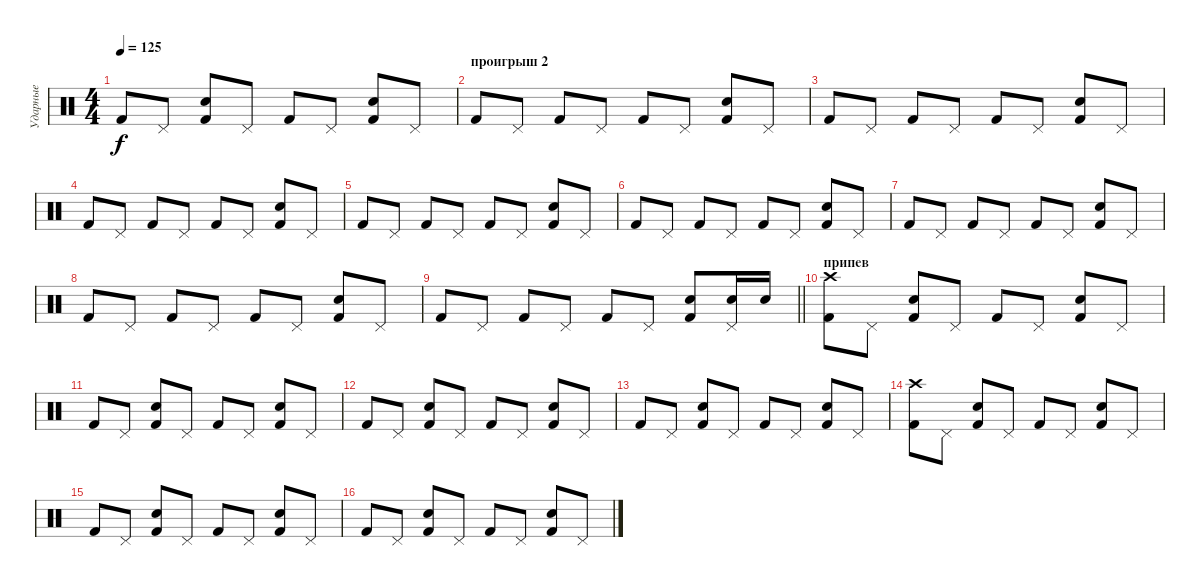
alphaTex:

\track ("Ударные" "Ударные") {instrument percussion}
\staff {score}
\articulation defaults
\ts (4 4)
\tempo 125
\clef neutral
\ks c "Kick (hit) 2".8{dy f} "Pedal Hi-Hat (hit)".8
("Kick (hit) 2" "Snare (hit) 2").8 "Pedal Hi-Hat (hit)".8 "Kick (hit) 2".8 "Pedal Hi-Hat (hit)".8 ("Kick (hit) 2" "Snare (hit) 2").8 "Pedal Hi-Hat (hit)".8 |
\section ("" "проигрыш 2")
"Kick (hit) 2".8 "Pedal Hi-Hat (hit)".8 "Kick (hit) 2".8 "Pedal Hi-Hat (hit)".8 "Kick (hit) 2".8 "Pedal Hi-Hat (hit)".8 ("Kick (hit) 2" "Snare (hit) 2").8 "Pedal Hi-Hat (hit)".8 |
"Kick (hit) 2".8 "Pedal Hi-Hat (hit)".8 "Kick (hit) 2".8 "Pedal Hi-Hat (hit)".8 "Kick (hit) 2".8 "Pedal Hi-Hat (hit)".8 ("Kick (hit) 2" "Snare (hit) 2").8 "Pedal Hi-Hat (hit)".8 |
"Kick (hit) 2".8 "Pedal Hi-Hat (hit)".8 "Kick (hit) 2".8 "Pedal Hi-Hat (hit)".8 "Kick (hit) 2".8 "Pedal Hi-Hat (hit)".8 ("Kick (hit) 2" "Snare (hit) 2").8 "Pedal Hi-Hat (hit)".8 |
"Kick (hit) 2".8 "Pedal Hi-Hat (hit)".8 "Kick (hit) 2".8 "Pedal Hi-Hat (hit)".8 "Kick (hit) 2".8 "Pedal Hi-Hat (hit)".8 ("Kick (hit) 2" "Snare (hit) 2").8 "Pedal Hi-Hat (hit)".8 |
"Kick (hit) 2".8 "Pedal Hi-Hat (hit)".8 "Kick (hit) 2".8 "Pedal Hi-Hat (hit)".8 "Kick (hit) 2".8 "Pedal Hi-Hat (hit)".8 ("Kick (hit) 2" "Snare (hit) 2").8 "Pedal Hi-Hat (hit)".8 |
"Kick (hit) 2".8 "Pedal Hi-Hat (hit)".8 "Kick (hit) 2".8 "Pedal Hi-Hat (hit)".8 "Kick (hit) 2".8 "Pedal Hi-Hat (hit)".8 ("Kick (hit) 2" "Snare (hit) 2").8 "Pedal Hi-Hat (hit)".8 |
"Kick (hit) 2".8 "Pedal Hi-Hat (hit)".8 "Kick (hit) 2".8 "Pedal Hi-Hat (hit)".8 "Kick (hit) 2".8 "Pedal Hi-Hat (hit)".8 ("Kick (hit) 2" "Snare (hit) 2").8 "Pedal Hi-Hat (hit)".8 |
\barLineRight lightlight "Kick (hit) 2".8 "Pedal Hi-Hat (hit)".8 "Kick (hit) 2".8 "Pedal Hi-Hat (hit)".8 "Kick (hit) 2".8 "Pedal Hi-Hat (hit)".8
("Kick (hit) 2" "Snare (hit) 2").8 ("Pedal Hi-Hat (hit)" "Snare (hit) 2").16 "Snare (hit) 2".16 |
\section ("" "припев")
("Kick (hit) 2" "Crash high (hit)").8 "Pedal Hi-Hat (hit)".8 ("Kick (hit) 2" "Snare (hit) 2").8 "Pedal Hi-Hat (hit)".8 "Kick (hit) 2".8 "Pedal Hi-Hat (hit)".8 ("Kick (hit) 2" "Snare (hit) 2").8 "Pedal Hi-Hat (hit)".8 |
"Kick (hit) 2".8 "Pedal Hi-Hat (hit)".8 ("Kick (hit) 2" "Snare (hit) 2").8 "Pedal Hi-Hat (hit)".8 "Kick (hit) 2".8 "Pedal Hi-Hat (hit)".8 ("Kick (hit) 2" "Snare (hit) 2").8 "Pedal Hi-Hat (hit)".8 |
"Kick (hit) 2".8 "Pedal Hi-Hat (hit)".8 ("Kick (hit) 2" "Snare (hit) 2").8 "Pedal Hi-Hat (hit)".8 "Kick (hit) 2".8 "Pedal Hi-Hat (hit)".8 ("Kick (hit) 2" "Snare (hit) 2").8 "Pedal Hi-Hat (hit)".8 |
"Kick (hit) 2".8 "Pedal Hi-Hat (hit)".8 ("Kick (hit) 2" "Snare (hit) 2").8 "Pedal Hi-Hat (hit)".8 "Kick (hit) 2".8 "Pedal Hi-Hat (hit)".8 ("Kick (hit) 2" "Snare (hit) 2").8 "Pedal Hi-Hat (hit)".8 |
("Kick (hit) 2" "Crash high (hit)").8 "Pedal Hi-Hat (hit)".8 ("Kick (hit) 2" "Snare (hit) 2").8 "Pedal Hi-Hat (hit)".8 "Kick (hit) 2".8 "Pedal Hi-Hat (hit)".8 ("Kick (hit) 2" "Snare (hit) 2").8 "Pedal Hi-Hat (hit)".8 |
"Kick (hit) 2".8 "Pedal Hi-Hat (hit)".8 ("Kick (hit) 2" "Snare (hit) 2").8 "Pedal Hi-Hat (hit)".8 "Kick (hit) 2".8 "Pedal Hi-Hat (hit)".8 ("Kick (hit) 2" "Snare (hit) 2").8 "Pedal Hi-Hat (hit)".8 |
"Kick (hit) 2".8 "Pedal Hi-Hat (hit)".8 ("Kick (hit) 2" "Snare (hit) 2").8 "Pedal Hi-Hat (hit)".8 "Kick (hit) 2".8 "Pedal Hi-Hat (hit)".8 ("Kick (hit) 2" "Snare (hit) 2").8 "Pedal Hi-Hat (hit)".8
